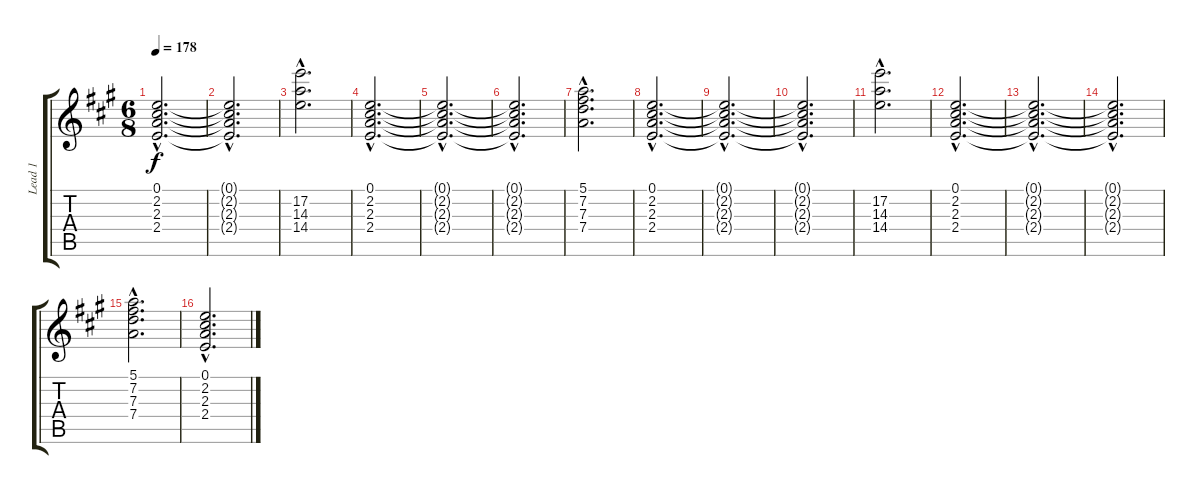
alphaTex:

\track ("Lead 1" "Lead 1") {instrument distortionguitar}
\staff {score tabs}
\tuning (E4 B3 G3 D3 A2 E2) {hide}
\ts (6 8)
\tempo 178
\clef g2
\ks a
(0.1{hac t} 2.2{hac t} 2.3{hac t} 2.4{hac t}).2{d dy f} |
(0.1{hac t} 2.2{hac t} 2.3{hac t} 2.4{hac t}).2{d} |
(17.2{hac} 14.3{hac} 14.4{hac}).2{d} |
(0.1{hac} 2.2{hac} 2.3{hac} 2.4{hac}).2{d} |
(0.1{hac t} 2.2{hac t} 2.3{hac t} 2.4{hac t}).2{d} |
(0.1{hac t} 2.2{hac t} 2.3{hac t} 2.4{hac t}).2{d} |
(5.1{hac} 7.2{hac} 7.3{hac} 7.4{hac}).2{d} |
(0.1{hac} 2.2{hac} 2.3{hac} 2.4{hac}).2{d} |
(0.1{hac t} 2.2{hac t} 2.3{hac t} 2.4{hac t}).2{d} |
(0.1{hac t} 2.2{hac t} 2.3{hac t} 2.4{hac t}).2{d} |
(17.2{hac} 14.3{hac} 14.4{hac}).2{d} |
(0.1{hac} 2.2{hac} 2.3{hac} 2.4{hac}).2{d} |
(0.1{hac t} 2.2{hac t} 2.3{hac t} 2.4{hac t}).2{d} |
(0.1{hac t} 2.2{hac t} 2.3{hac t} 2.4{hac t}).2{d} |
(5.1{hac} 7.2{hac} 7.3{hac} 7.4{hac}).2{d} |
(0.1{hac} 2.2{hac} 2.3{hac} 2.4{hac}).2{d}
